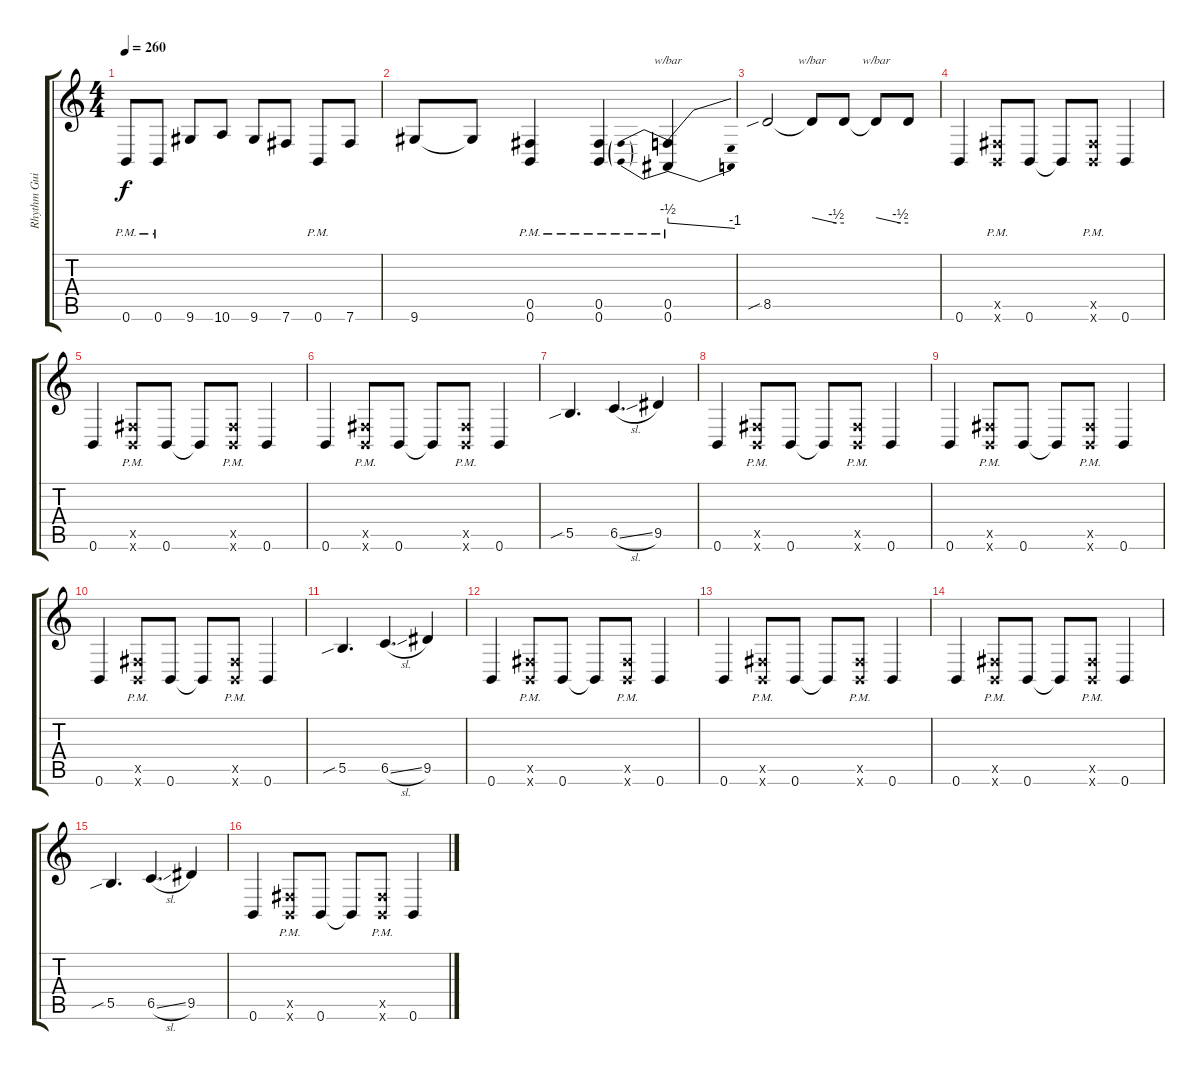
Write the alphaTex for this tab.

\track ("Rhythm Guitar" "Rhythm Gui") {instrument distortionguitar}
\staff {score tabs}
\tuning (Db4 Ab3 E3 B2 Gb2 B1) {hide}
\ts (4 4)
\tempo 260
\clef g2
\ks c
0.6{pm}.8{dy f} 0.6{pm}.8 9.6.8 10.6.8 9.6.8 7.6.8 0.6{pm}.8 7.6.8 |
9.6.8 9.6{t}.8 (0.5{pm} 0.6{pm}).4 (0.5{pm} 0.6{pm}).4 (0.5{pm} 0.6{pm}).4{tbe (predivedive default 0 -2 60 -4)} |
8.5{sib}.2 8.5{t}.8{tbe (custom default 0 0 45 -2 60 -2)} 8.5{t}.8 8.5{t}.8{tbe (custom default 0 0 45 -2 60 -2)} 8.5{t}.8 |
0.6.4 (0.5{pm x} 0.6{pm x}).8 0.6.8 0.6{t}.8 (0.5{pm x} 0.6{pm x}).8 0.6.4 |
0.6.4 (0.5{pm x} 0.6{pm x}).8 0.6.8 0.6{t}.8 (0.5{pm x} 0.6{pm x}).8 0.6.4 |
0.6.4 (0.5{pm x} 0.6{pm x}).8 0.6.8 0.6{t}.8 (0.5{pm x} 0.6{pm x}).8 0.6.4 |
5.5{sib}.4{d} 6.5{sl}.4{d} 9.5.4 |
0.6.4 (0.5{pm x} 0.6{pm x}).8 0.6.8 0.6{t}.8 (0.5{pm x} 0.6{pm x}).8 0.6.4 |
0.6.4 (0.5{pm x} 0.6{pm x}).8 0.6.8 0.6{t}.8 (0.5{pm x} 0.6{pm x}).8 0.6.4 |
0.6.4 (0.5{pm x} 0.6{pm x}).8 0.6.8 0.6{t}.8 (0.5{pm x} 0.6{pm x}).8 0.6.4 |
5.5{sib}.4{d} 6.5{sl}.4{d} 9.5.4 |
0.6.4 (0.5{pm x} 0.6{pm x}).8 0.6.8 0.6{t}.8 (0.5{pm x} 0.6{pm x}).8 0.6.4 |
0.6.4 (0.5{pm x} 0.6{pm x}).8 0.6.8 0.6{t}.8 (0.5{pm x} 0.6{pm x}).8 0.6.4 |
0.6.4 (0.5{pm x} 0.6{pm x}).8 0.6.8 0.6{t}.8 (0.5{pm x} 0.6{pm x}).8 0.6.4 |
5.5{sib}.4{d} 6.5{sl}.4{d} 9.5.4 |
0.6.4 (0.5{pm x} 0.6{pm x}).8 0.6.8 0.6{t}.8 (0.5{pm x} 0.6{pm x}).8 0.6.4
